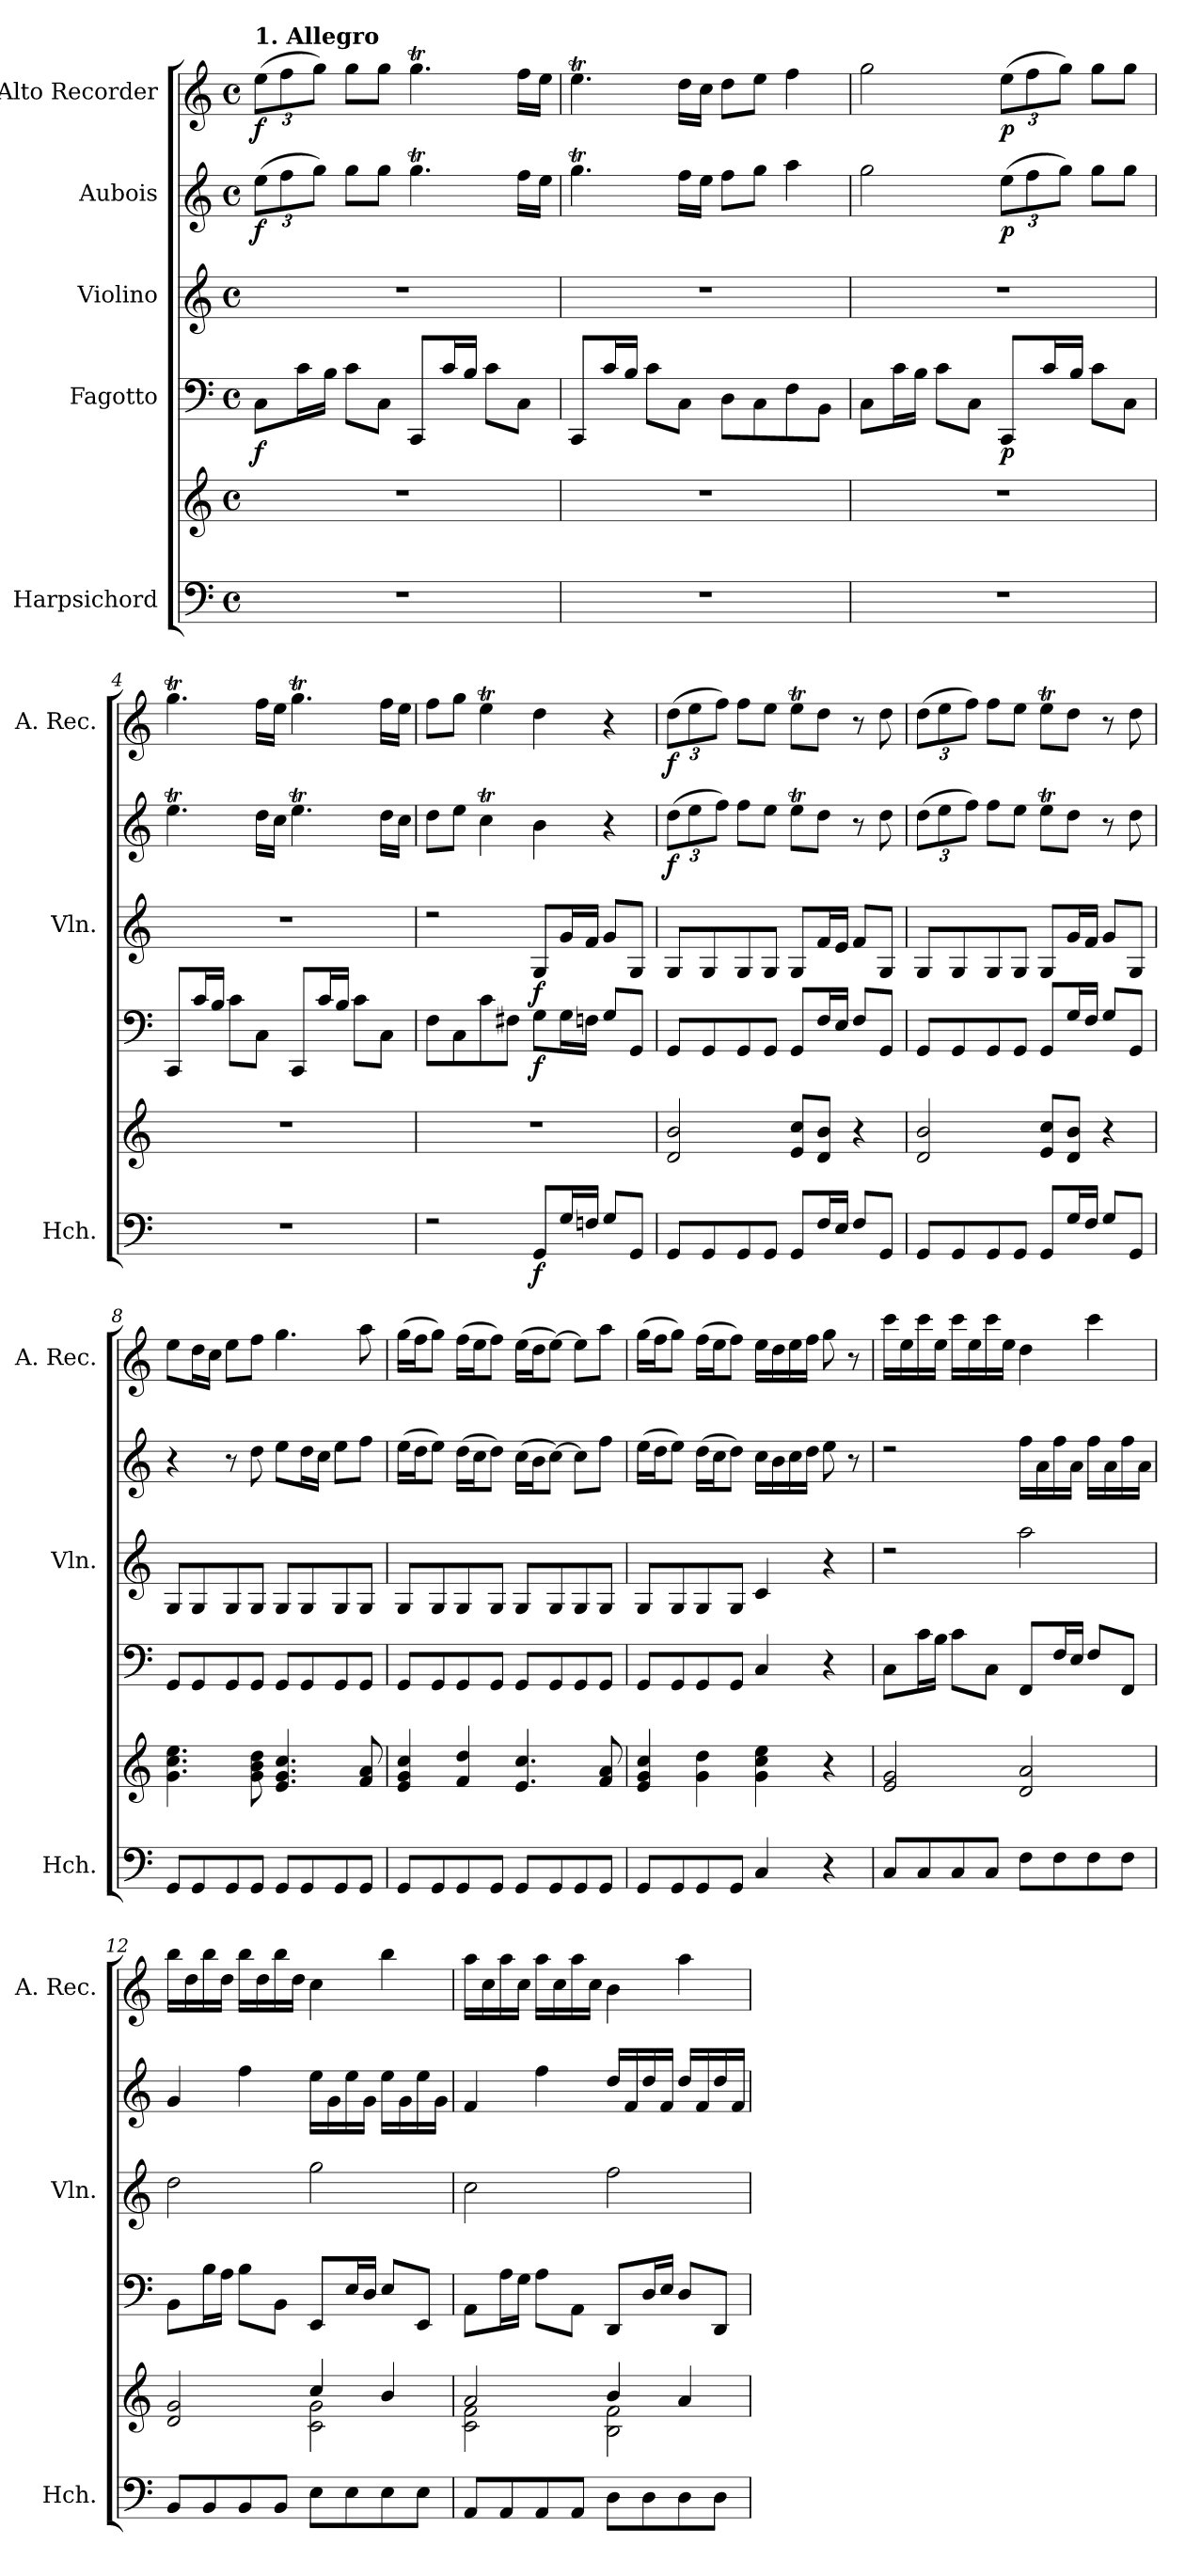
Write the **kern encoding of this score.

**kern	**kern	**dynam	**kern	**dynam	**kern	**dynam	**kern	**dynam	**kern	**dynam
*part5	*part5	*part5	*part4	*part4	*part3	*part3	*part2	*part2	*part1	*part1
*staff6	*staff5	*staff5/6	*staff4	*staff4	*staff3	*staff3	*staff2	*staff2	*staff1	*staff1
*I"Harpsichord	*	*	*I"Fagotto	*	*I"Violino	*	*I"Aubois	*	*I"Alto Recorder	*
*I'Hch.	*	*	*	*	*I'Vln.	*	*	*	*I'A. Rec.	*
*clefF4	*clefG2	*	*clefF4	*	*clefG2	*	*clefG2	*	*clefG2	*
*k[]	*k[]	*	*k[]	*	*k[]	*	*k[]	*	*k[]	*
*M4/4	*M4/4	*	*M4/4	*	*M4/4	*	*M4/4	*	*M4/4	*
*met(c)	*met(c)	*	*met(c)	*	*met(c)	*	*met(c)	*	*met(c)	*
*MM120	*MM120	*	*MM120	*	*MM120	*	*MM120	*	*MM120	*
*	*	*	*	*	*	*	*Xbrackettup	*	*Xbrackettup	*
=1	=1	=1	=1	=1	=1	=1	=1	=1	=1	=1
!	!	!	!	!	!	!	!	!	!LO:TX:a:B:t=1. Allegro	!
!	!	!	!	!LO:DY:b	!	!	!	!LO:DY:b	!	!LO:DY:b
1r	1r	.	8C\L	f	1r	.	(>12ee\L	f	(>12ee\L	f
.	.	.	.	.	.	.	12ff\	.	12ff\	.
.	.	.	16c\L	.	.	.	.	.	.	.
.	.	.	.	.	.	.	12gg\J)	.	12gg\J)	.
.	.	.	16B\JJ	.	.	.	.	.	.	.
.	.	.	8c\L	.	.	.	8gg\L	.	8gg\L	.
.	.	.	8C\J	.	.	.	8gg\J	.	8gg\J	.
.	.	.	8CC/L	.	.	.	4.ggT\	.	4.ggT\	.
.	.	.	16c/L	.	.	.	.	.	.	.
.	.	.	16B/JJ	.	.	.	.	.	.	.
.	.	.	8c\L	.	.	.	.	.	.	.
.	.	.	8C\J	.	.	.	16ff\LL	.	16ff\LL	.
.	.	.	.	.	.	.	16ee\JJ	.	16ee\JJ	.
=2	=2	=2	=2	=2	=2	=2	=2	=2	=2	=2
1r	1r	.	8CC/L	.	1r	.	4.ggT\	.	4.eet\	.
.	.	.	16c/L	.	.	.	.	.	.	.
.	.	.	16B/JJ	.	.	.	.	.	.	.
.	.	.	8c\L	.	.	.	.	.	.	.
.	.	.	8C\J	.	.	.	16ff\LL	.	16dd\LL	.
.	.	.	.	.	.	.	16ee\JJ	.	16cc\JJ	.
.	.	.	8D\L	.	.	.	8ff\L	.	8dd\L	.
.	.	.	8C\	.	.	.	8gg\J	.	8ee\J	.
.	.	.	8F\	.	.	.	4aa\	.	4ff\	.
.	.	.	8BB\J	.	.	.	.	.	.	.
=3	=3	=3	=3	=3	=3	=3	=3	=3	=3	=3
1r	1r	.	8C\L	.	1r	.	2gg\	.	2gg\	.
.	.	.	16c\L	.	.	.	.	.	.	.
.	.	.	16B\JJ	.	.	.	.	.	.	.
.	.	.	8c\L	.	.	.	.	.	.	.
.	.	.	8C\J	.	.	.	.	.	.	.
!	!	!	!	!LO:DY:b	!	!	!	!LO:DY:b	!	!LO:DY:b
.	.	.	8CC/L	p	.	.	(>12ee\L	p	(>12ee\L	p
.	.	.	.	.	.	.	12ff\	.	12ff\	.
.	.	.	16c/L	.	.	.	.	.	.	.
.	.	.	.	.	.	.	12gg\J)	.	12gg\J)	.
.	.	.	16B/JJ	.	.	.	.	.	.	.
.	.	.	8c\L	.	.	.	8gg\L	.	8gg\L	.
.	.	.	8C\J	.	.	.	8gg\J	.	8gg\J	.
=4	=4	=4	=4	=4	=4	=4	=4	=4	=4	=4
1r	1r	.	8CC/L	.	1r	.	4.eet\	.	4.ggT\	.
.	.	.	16c/L	.	.	.	.	.	.	.
.	.	.	16B/JJ	.	.	.	.	.	.	.
.	.	.	8c\L	.	.	.	.	.	.	.
.	.	.	8C\J	.	.	.	16dd\LL	.	16ff\LL	.
.	.	.	.	.	.	.	16cc\JJ	.	16ee\JJ	.
.	.	.	8CC/L	.	.	.	4.eet\	.	4.ggT\	.
.	.	.	16c/L	.	.	.	.	.	.	.
.	.	.	16B/JJ	.	.	.	.	.	.	.
.	.	.	8c\L	.	.	.	.	.	.	.
.	.	.	8C\J	.	.	.	16dd\LL	.	16ff\LL	.
.	.	.	.	.	.	.	16cc\JJ	.	16ee\JJ	.
=5	=5	=5	=5	=5	=5	=5	=5	=5	=5	=5
2rF	1r	.	8F\L	.	2rdd	.	8dd\L	.	8ff\L	.
.	.	.	8C\	.	.	.	8ee\J	.	8gg\J	.
.	.	.	8c\	.	.	.	4ccT\	.	4eet\	.
.	.	.	8F#X\J	.	.	.	.	.	.	.
!	!	!LO:DY:b=2	!	!LO:DY:b	!	!LO:DY:b	!	!	!	!
8GG/L	.	f	8G\L	f	8G/L	f	4b\	.	4dd\	.
16G/L	.	.	16G\L	.	16g/L	.	.	.	.	.
16Fn/JJ	.	.	16Fn\JJ	.	16f/JJ	.	.	.	.	.
8G/L	.	.	8G/L	.	8g/L	.	4r	.	4r	.
8GG/J	.	.	8GG/J	.	8G/J	.	.	.	.	.
=6	=6	=6	=6	=6	=6	=6	=6	=6	=6	=6
!	!	!	!	!	!	!	!	!LO:DY:b	!	!LO:DY:b
8GG/L	2d/ 2b/	.	8GG/L	.	8G/L	.	(>12dd\L	f	(>12dd\L	f
.	.	.	.	.	.	.	12ee\	.	12ee\	.
8GG/	.	.	8GG/	.	8G/	.	.	.	.	.
.	.	.	.	.	.	.	12ff\J)	.	12ff\J)	.
8GG/	.	.	8GG/	.	8G/	.	8ff\L	.	8ff\L	.
8GG/J	.	.	8GG/J	.	8G/J	.	8ee\J	.	8ee\J	.
8GG/L	8e/ 8cc/L	.	8GG/L	.	8G/L	.	8eet\L	.	8eet\L	.
16F/L	8d/ 8b/J	.	16F/L	.	16f/L	.	8dd\J	.	8dd\J	.
16E/JJ	.	.	16E/JJ	.	16e/JJ	.	.	.	.	.
8F/L	4r	.	8F/L	.	8f/L	.	8r	.	8r	.
8GG/J	.	.	8GG/J	.	8G/J	.	8dd\	.	8dd\	.
=7	=7	=7	=7	=7	=7	=7	=7	=7	=7	=7
8GG/L	2d/ 2b/	.	8GG/L	.	8G/L	.	(>12dd\L	.	(>12dd\L	.
.	.	.	.	.	.	.	12ee\	.	12ee\	.
8GG/	.	.	8GG/	.	8G/	.	.	.	.	.
.	.	.	.	.	.	.	12ff\J)	.	12ff\J)	.
8GG/	.	.	8GG/	.	8G/	.	8ff\L	.	8ff\L	.
8GG/J	.	.	8GG/J	.	8G/J	.	8ee\J	.	8ee\J	.
8GG/L	8e/ 8cc/L	.	8GG/L	.	8G/L	.	8eet\L	.	8eet\L	.
16G/L	8d/ 8b/J	.	16G/L	.	16g/L	.	8dd\J	.	8dd\J	.
16F/JJ	.	.	16F/JJ	.	16f/JJ	.	.	.	.	.
8G/L	4r	.	8G/L	.	8g/L	.	8r	.	8r	.
8GG/J	.	.	8GG/J	.	8G/J	.	8dd\	.	8dd\	.
!!LO:LB:g=z
=8	=8	=8	=8	=8	=8	=8	=8	=8	=8	=8
8GG/L	4.g\ 4.cc\ 4.ee\	.	8GG/L	.	8G/L	.	4r	.	8ee\L	.
8GG/	.	.	8GG/	.	8G/	.	.	.	16dd\L	.
.	.	.	.	.	.	.	.	.	16cc\JJ	.
8GG/	.	.	8GG/	.	8G/	.	8r	.	8ee\L	.
8GG/J	8g\ 8b\ 8dd\	.	8GG/J	.	8G/J	.	8dd\	.	8ff\J	.
8GG/L	4.e/ 4.g/ 4.cc/	.	8GG/L	.	8G/L	.	8ee\L	.	4.gg\	.
8GG/	.	.	8GG/	.	8G/	.	16dd\L	.	.	.
.	.	.	.	.	.	.	16cc\JJ	.	.	.
8GG/	.	.	8GG/	.	8G/	.	8ee\L	.	.	.
8GG/J	8f/ 8a/	.	8GG/J	.	8G/J	.	8ff\J	.	8aa\	.
=9	=9	=9	=9	=9	=9	=9	=9	=9	=9	=9
8GG/L	4e/ 4g/ 4cc/	.	8GG/L	.	8G/L	.	(>16ee\LL	.	(>16gg\LL	.
.	.	.	.	.	.	.	16dd\J	.	16ff\J	.
8GG/	.	.	8GG/	.	8G/	.	8ee\J)	.	8gg\J)	.
8GG/	4f/ 4dd/	.	8GG/	.	8G/	.	(>16dd\LL	.	(>16ff\LL	.
.	.	.	.	.	.	.	16cc\J	.	16ee\J	.
8GG/J	.	.	8GG/J	.	8G/J	.	8dd\J)	.	8ff\J)	.
8GG/L	4.e/ 4.cc/	.	8GG/L	.	8G/L	.	(>16cc\LL	.	(>16ee\LL	.
.	.	.	.	.	.	.	16b\J	.	16dd\J	.
8GG/	.	.	8GG/	.	8G/	.	[8cc\J)	.	[8ee\J)	.
8GG/	.	.	8GG/	.	8G/	.	8cc\L]	.	8ee\L]	.
8GG/J	8f/ 8a/	.	8GG/J	.	8G/J	.	8ff\J	.	8aa\J	.
=10	=10	=10	=10	=10	=10	=10	=10	=10	=10	=10
8GG/L	4e/ 4g/ 4cc/	.	8GG/L	.	8G/L	.	(>16ee\LL	.	(>16gg\LL	.
.	.	.	.	.	.	.	16dd\J	.	16ff\J	.
8GG/	.	.	8GG/	.	8G/	.	8ee\J)	.	8gg\J)	.
8GG/	4g\ 4dd\	.	8GG/	.	8G/	.	(>16dd\LL	.	(>16ff\LL	.
.	.	.	.	.	.	.	16cc\J	.	16ee\J	.
8GG/J	.	.	8GG/J	.	8G/J	.	8dd\J)	.	8ff\J)	.
4C/	4g\ 4cc\ 4ee\	.	4C/	.	4c/	.	16cc\LL	.	16ee\LL	.
.	.	.	.	.	.	.	16b\	.	16dd\	.
.	.	.	.	.	.	.	16cc\	.	16ee\	.
.	.	.	.	.	.	.	16dd\JJ	.	16ff\JJ	.
4r	4r	.	4r	.	4r	.	8ee\	.	8gg\	.
.	.	.	.	.	.	.	8r	.	8r	.
=11	=11	=11	=11	=11	=11	=11	=11	=11	=11	=11
8C/L	2e/ 2g/	.	8C\L	.	2rdd	.	2rdd	.	16ccc\LL	.
.	.	.	.	.	.	.	.	.	16ee\	.
8C/	.	.	16c\L	.	.	.	.	.	16ccc\	.
.	.	.	16B\JJ	.	.	.	.	.	16ee\JJ	.
8C/	.	.	8c\L	.	.	.	.	.	16ccc\LL	.
.	.	.	.	.	.	.	.	.	16ee\	.
8C/J	.	.	8C\J	.	.	.	.	.	16ccc\	.
.	.	.	.	.	.	.	.	.	16ee\JJ	.
8F\L	2d/ 2a/	.	8FF/L	.	2aa\	.	16ff\LL	.	4dd\	.
.	.	.	.	.	.	.	16a\	.	.	.
8F\	.	.	16F/L	.	.	.	16ff\	.	.	.
.	.	.	16E/JJ	.	.	.	16a\JJ	.	.	.
8F\	.	.	8F/L	.	.	.	16ff\LL	.	4ccc\	.
.	.	.	.	.	.	.	16a\	.	.	.
8F\J	.	.	8FF/J	.	.	.	16ff\	.	.	.
.	.	.	.	.	.	.	16a\JJ	.	.	.
=12	=12	=12	=12	=12	=12	=12	=12	=12	=12	=12
*	*^	*	*	*	*	*	*	*	*	*
8BB/L	2d/ 2g/	2ryy	.	8BB\L	.	2dd\	.	4g/	.	16bb\LL	.
.	.	.	.	.	.	.	.	.	.	16dd\	.
8BB/	.	.	.	16B\L	.	.	.	.	.	16bb\	.
.	.	.	.	16A\JJ	.	.	.	.	.	16dd\JJ	.
8BB/	.	.	.	8B\L	.	.	.	4ff\	.	16bb\LL	.
.	.	.	.	.	.	.	.	.	.	16dd\	.
8BB/J	.	.	.	8BB\J	.	.	.	.	.	16bb\	.
.	.	.	.	.	.	.	.	.	.	16dd\JJ	.
8E\L	4cc/	2c\ 2g\	.	8EE/L	.	2gg\	.	16ee\LL	.	4cc\	.
.	.	.	.	.	.	.	.	16g\	.	.	.
8E\	.	.	.	16E/L	.	.	.	16ee\	.	.	.
.	.	.	.	16D/JJ	.	.	.	16g\JJ	.	.	.
8E\	4b/	.	.	8E/L	.	.	.	16ee\LL	.	4bb\	.
.	.	.	.	.	.	.	.	16g\	.	.	.
8E\J	.	.	.	8EE/J	.	.	.	16ee\	.	.	.
.	.	.	.	.	.	.	.	16g\JJ	.	.	.
=13	=13	=13	=13	=13	=13	=13	=13	=13	=13	=13	=13
8AA/L	2a/	2c\ 2f\	.	8AA\L	.	2cc\	.	4f/	.	16aa\LL	.
.	.	.	.	.	.	.	.	.	.	16cc\	.
8AA/	.	.	.	16A\L	.	.	.	.	.	16aa\	.
.	.	.	.	16G\JJ	.	.	.	.	.	16cc\JJ	.
8AA/	.	.	.	8A\L	.	.	.	4ff\	.	16aa\LL	.
.	.	.	.	.	.	.	.	.	.	16cc\	.
8AA/J	.	.	.	8AA\J	.	.	.	.	.	16aa\	.
.	.	.	.	.	.	.	.	.	.	16cc\JJ	.
8D\L	4b/	2B\ 2f\	.	8DD/L	.	2ff\	.	16dd/LL	.	4b\	.
.	.	.	.	.	.	.	.	16f/	.	.	.
8D\	.	.	.	16D/L	.	.	.	16dd/	.	.	.
.	.	.	.	16E/JJ	.	.	.	16f/JJ	.	.	.
8D\	4a/	.	.	8D/L	.	.	.	16dd/LL	.	4aa\	.
.	.	.	.	.	.	.	.	16f/	.	.	.
8D\J	.	.	.	8DD/J	.	.	.	16dd/	.	.	.
.	.	.	.	.	.	.	.	16f/JJ	.	.	.
*	*v	*v	*	*	*	*	*	*	*	*	*
=	=	=	=	=	=	=	=	=	=	=
*-	*-	*-	*-	*-	*-	*-	*-	*-	*-	*-
